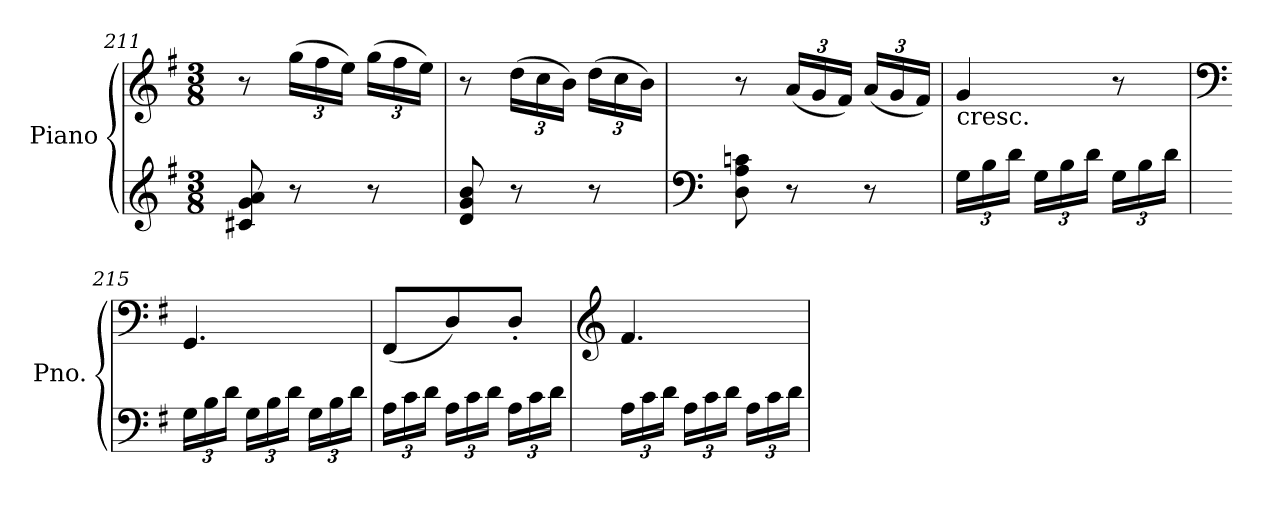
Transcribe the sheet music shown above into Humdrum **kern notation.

**kern	**kern
*part1	*part1
*staff2	*staff1
*I"Piano	*
*I'Pno.	*
*clefG2	*clefG2
*k[f#]	*k[f#]
*M3/8	*M3/8
*MM120	*MM120
=211	=211
8c#X/ 8g/ 8a/	8r
*	*Xbrackettup
8r	(>24gg\LL
.	24ff#\
.	24ee\JJ)
8r	(>24gg\LL
.	24ff#\
.	24ee\JJ)
=212	=212
8d/ 8g/ 8b/	8r
8r	(>24dd\LL
.	24cc\
.	24b\JJ)
8r	(>24dd\LL
.	24cc\
.	24b\JJ)
=213	=213
*clefF4	*
8D\ 8A\ 8cn\	8r
8r	(<24a/LL
.	24g/
.	24f#/JJ)
8r	(<24a/LL
.	24g/
.	24f#/JJ)
!!LO:LB:g=z
=214	=214
*Xbrackettup	*
*	*MM113
!	!LO:TX:b:t=cresc.
24G\LL	4g/
24B\	.
24d\JJ	.
24G\LL	.
24B\	.
24d\JJ	.
24G\LL	8r
24B\	.
24d\JJ	.
=215	=215
*	*clefF4
24G\LL	4.GG/
24B\	.
24d\JJ	.
24G\LL	.
24B\	.
24d\JJ	.
24G\LL	.
24B\	.
24d\JJ	.
=216	=216
24A\LL	(<8FF#/L
24c\	.
24d\JJ	.
24A\LL	8D/)
24c\	.
24d\JJ	.
24A\LL	8D'/J
24c\	.
24d\JJ	.
=217	=217
*	*clefG2
24A\LL	4.f#/
24c\	.
24d\JJ	.
24A\LL	.
24c\	.
24d\JJ	.
24A\LL	.
24c\	.
24d\JJ	.
=	=
*-	*-
